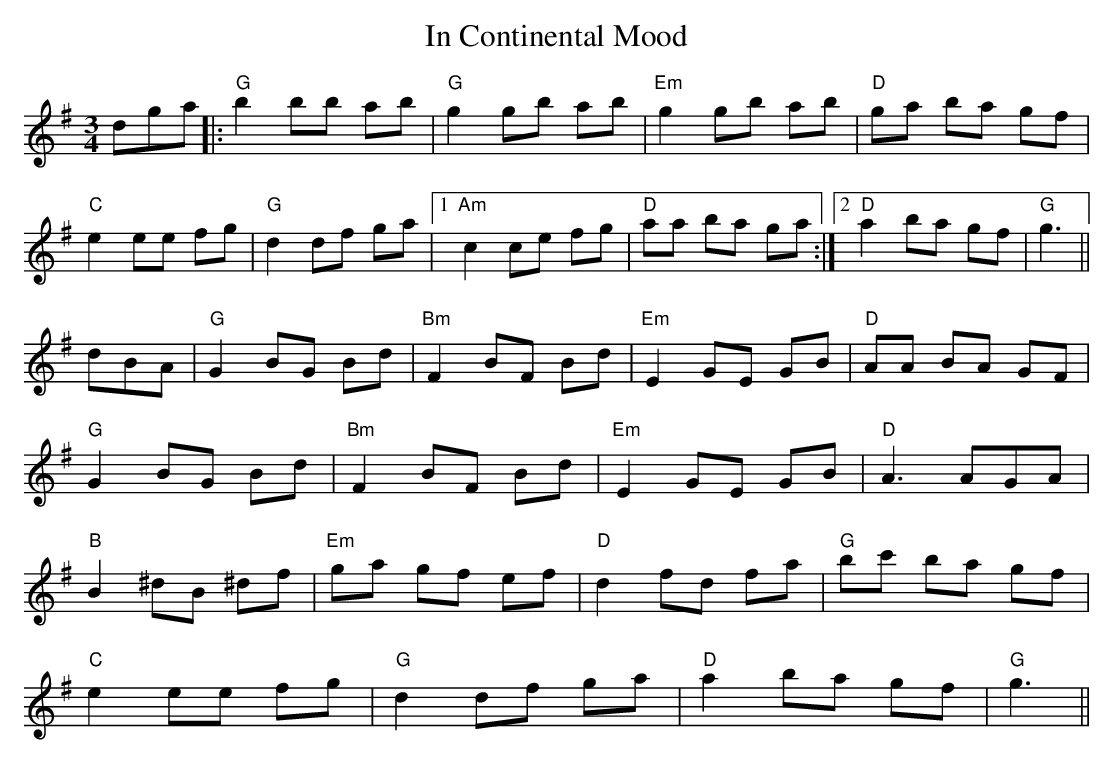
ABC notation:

X:1
T: In Continental Mood
M: 3/4
L: 1/8
K: Gmaj
dga|:"G"b2bb ab|"G"g2gb ab|"Em"g2gb ab|"D"ga ba gf|
"C"e2ee fg|"G"d2df ga|1 "Am"c2ce fg|"D"aa ba ga:|2 "D"a2ba gf|"G"g3||
dBA|"G"G2BG Bd|"Bm"F2BF Bd|"Em"E2GE GB|"D"AA BA GF|
"G"G2BG Bd|"Bm"F2BF Bd|"Em"E2GE GB|"D"A3AGA|
"B"B2 ^dB ^df|"Em"ga gf ef|"D"d2 fd fa|"G"bc' ba gf|
"C"e2ee fg|"G"d2df ga|"D"a2ba gf|"G"g3||
